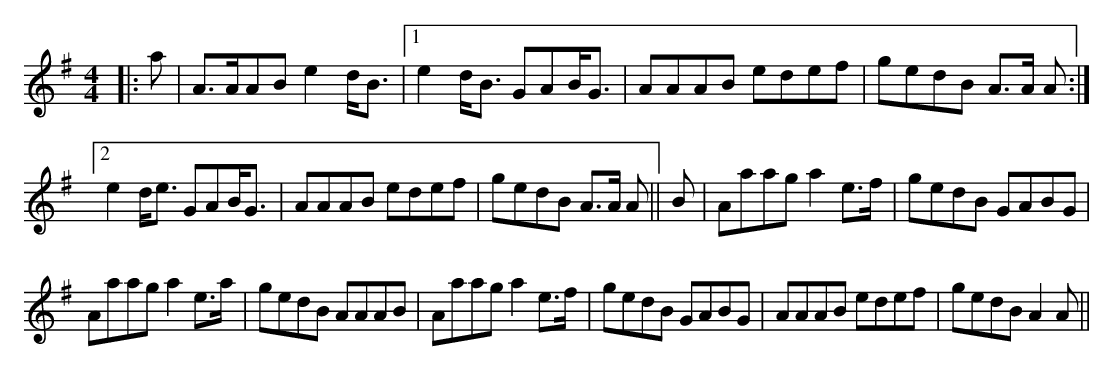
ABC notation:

X:1
M:4/4
K:Ador
|:a|A>AAB e2d<B|1 e2d<B GAB<G|AAAB edef|gedB A>A A:|
[2 e2d<e GAB<G|AAAB edef|gedB A>A A||B|Aaag a2e>f|gedB GABG|
Aaag a2e>a|gedB AAAB|Aaag a2e>f|gedB GABG|AAAB edef|gedB A2 A||
